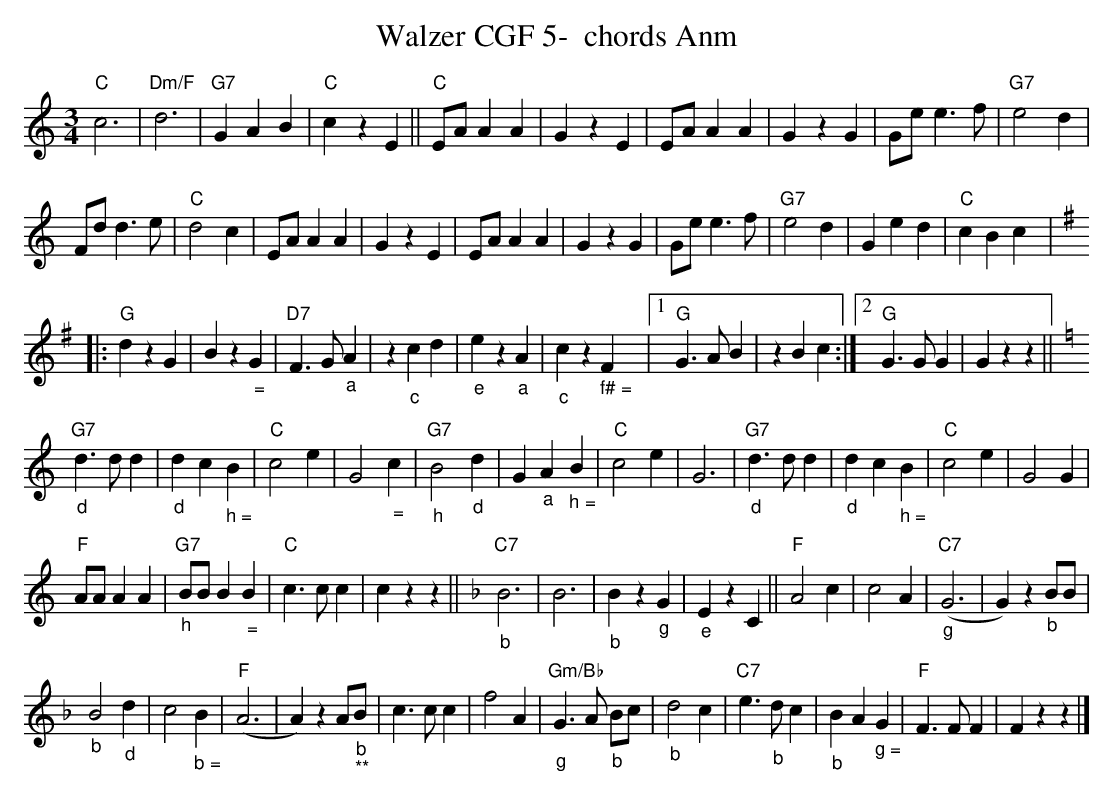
X:1
T:Walzer CGF 5-  chords Anm
M:3/4
L:1/4
K:Cmaj%%MIDI gchordon
"C"c3 | "Dm/F"d3 | "G7"GAB | "C"czE || "C"E/2A/2 AA | GzE | E/2A/2AA | GzG | G/2e/2e>f | "G7"e2d |
F/2d/2d>e | "C"d2c | E/2A/2AA | GzE | E/2A/2AA | GzG | G/2e/2e>f | "G7"e2d | Ged | "C"cBc |: [K:Gmaj]
"G"dzG | Bz"_ ="G | "D7"F>G"_a"A | z"_c"cd | "_e"ez"_a"A | "_c"cz"_ f# ="F |1 "G"G>AB | zBc :|2 "G"G>GG | Gzz || [K:Cmaj]
"G7""_d"d>dd | "_d"dc"_ h ="B | "C"c2e | G2"_ ="c | "G7""_h"B2"_d"d | G"_a"A"_ h ="B | "C"c2e | G3 | "G7""_d"d>dd | "_d"dc"_ h ="B | "C"c2e | G2G |
"F"A/2A/2AA | "G7""_h"B/2B/2B"_ ="B | "C"c>cc | czz || [K:Fmaj] "C7""_b"B3 | B3 | "_b"Bz"_g"G | "_e"EzC || "F"A2c | c2A | "C7""_g"(G3 | G)z"_b"B/2B/2 |
"_b"B2"_d"d | c2"_ b ="B | "F"(A3 | A)zA/2"_b""_ **"B/2 | c>cc | f2A | "Gm/Bb""_g"G>A "_b"B/2c/2 | "_b"d2c | "C7"e>"_b"dc | "_b"BA"_ g ="G | "F"F>FF | Fzz |]
